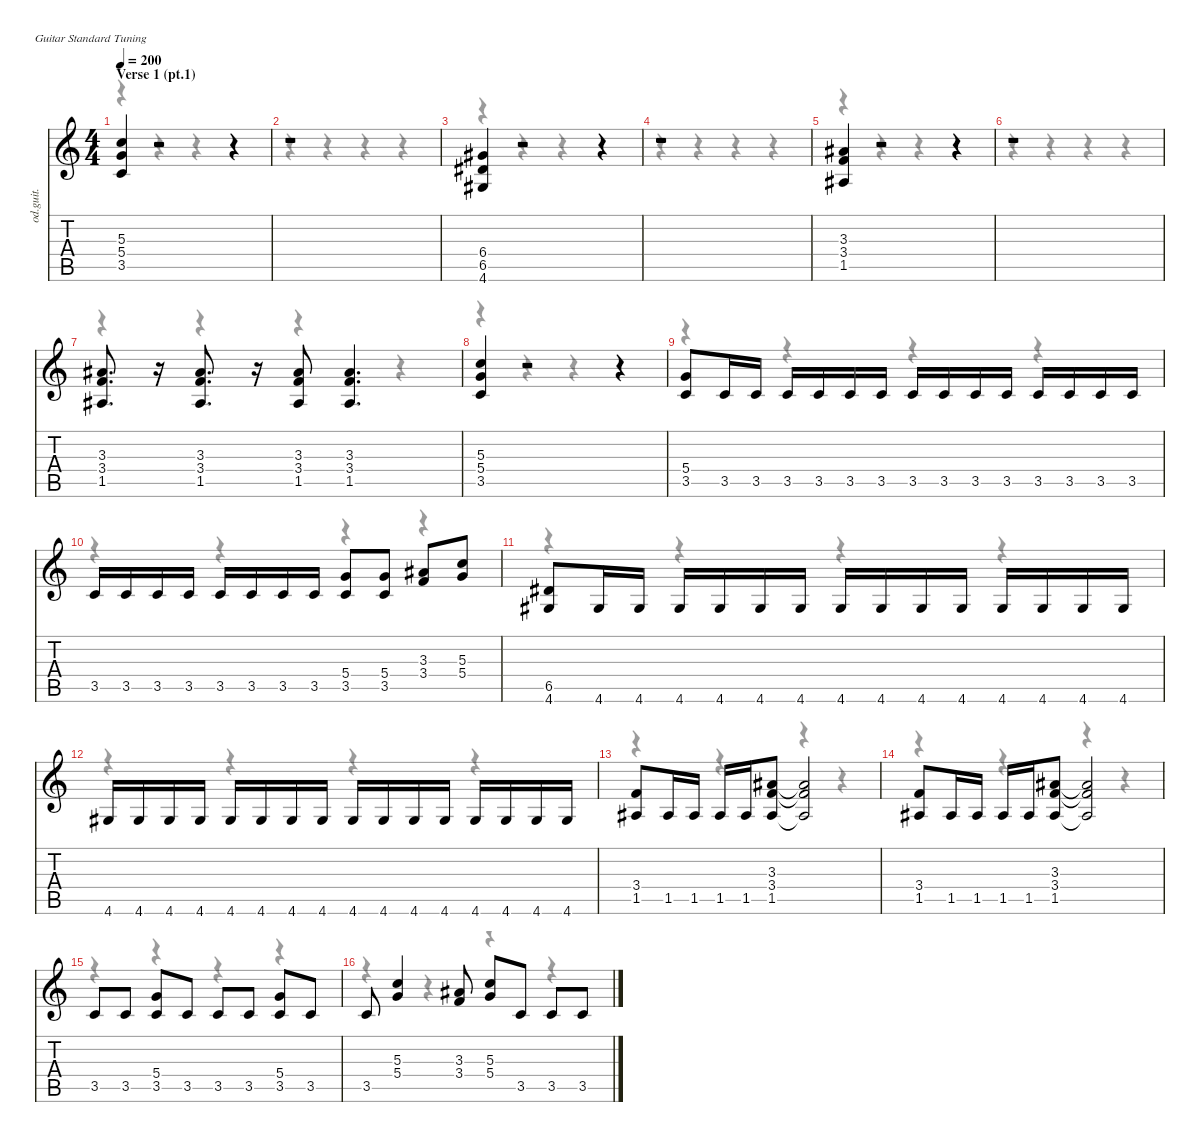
\defaultSystemsLayout 4
\hideDynamics
\bracketExtendMode nobrackets
\otherSystemsTrackNameOrientation horizontal
\track ("Herman Li (Rythm Guitar)" "od.guit.") {instrument overdrivenguitar}
\staff {score tabs}
\tuning (E4 B3 G3 D3 A2 E2)
\voice
\ts (4 4)
\section ("" "Verse 1 (pt.1)")
\tempo 200
\clef g2
\ks c
(5.3 5.4 3.5).4{dy f beam Up} r.2{beam Up} r.4{beam Up} |
r.1{beam Up} |
(6.4{acc #} 6.5{acc #} 4.6{acc #}).4{beam Up} r.2{beam Up} r.4{beam Up} |
r.1{beam Up} |
(3.3{acc #} 3.4 1.5{acc #}).4{beam Up} r.2{beam Up} r.4{beam Up} |
r.1{beam Up} |
(3.3{acc #} 3.4 1.5{acc #}).8{d beam Up} r.16{beam Up} (3.3{acc #} 3.4 1.5{acc #}).8{d beam Up} r.16{beam Up} (3.3{acc #} 3.4 1.5{acc #}).8{beam Up} (3.3{acc #} 3.4 1.5{acc #}).4{d beam Up} |
(5.3 5.4 3.5).4{beam Up} r.2{beam Up} r.4{beam Up} |
(5.4 3.5).8{beam Up} 3.5.16{beam Up} 3.5.16{beam Up} 3.5.16{beam Up} 3.5.16{beam Up} 3.5.16{beam Up} 3.5.16{beam Up} 3.5.16{beam Up} 3.5.16{beam Up} 3.5.16{beam Up} 3.5.16{beam Up} 3.5.16{beam Up} 3.5.16{beam Up} 3.5.16{beam Up} 3.5.16{beam Up} |
3.5.16{beam Up} 3.5.16{beam Up} 3.5.16{beam Up} 3.5.16{beam Up} 3.5.16{beam Up} 3.5.16{beam Up} 3.5.16{beam Up} 3.5.16{beam Up} (5.4 3.5).8{beam Up} (5.4 3.5).8{beam Up} (3.3{acc #} 3.4).8{beam Up} (5.3 5.4).8{beam Up} |
(6.5{acc #} 4.6{acc #}).8{beam Up} 4.6{acc #}.16{beam Up} 4.6{acc #}.16{beam Up} 4.6{acc #}.16{beam Up} 4.6{acc #}.16{beam Up} 4.6{acc #}.16{beam Up} 4.6{acc #}.16{beam Up} 4.6{acc #}.16{beam Up} 4.6{acc #}.16{beam Up} 4.6{acc #}.16{beam Up} 4.6{acc #}.16{beam Up} 4.6{acc #}.16{beam Up} 4.6{acc #}.16{beam Up} 4.6{acc #}.16{beam Up} 4.6{acc #}.16{beam Up} |
4.6{acc #}.16{beam Up} 4.6{acc #}.16{beam Up} 4.6{acc #}.16{beam Up} 4.6{acc #}.16{beam Up} 4.6{acc #}.16{beam Up} 4.6{acc #}.16{beam Up} 4.6{acc #}.16{beam Up} 4.6{acc #}.16{beam Up} 4.6{acc #}.16{beam Up} 4.6{acc #}.16{beam Up} 4.6{acc #}.16{beam Up} 4.6{acc #}.16{beam Up} 4.6{acc #}.16{beam Up} 4.6{acc #}.16{beam Up} 4.6{acc #}.16{beam Up} 4.6{acc #}.16{beam Up} |
(3.4 1.5{acc #}).8{beam Up} 1.5{acc #}.16{beam Up} 1.5{acc #}.16{beam Up} 1.5{acc #}.16{beam Up} 1.5{acc #}.16{beam Up} (3.3{acc #} 3.4 1.5{acc #}).8{beam Up} (3.3{t acc #} 3.4{t} 1.5{t acc #}).2{beam Up} |
(3.4 1.5{acc #}).8{beam Up} 1.5{acc #}.16{beam Up} 1.5{acc #}.16{beam Up} 1.5{acc #}.16{beam Up} 1.5{acc #}.16{beam Up} (3.3{acc #} 3.4 1.5{acc #}).8{beam Up} (3.3{t acc #} 3.4{t} 1.5{t acc #}).2{beam Up} |
3.5.8{beam Up} 3.5.8{beam Up} (5.4 3.5).8{beam Up} 3.5.8{beam Up} 3.5.8{beam Up} 3.5.8{beam Up} (5.4 3.5).8{beam Up} 3.5.8{beam Up} |
3.5.8{beam Up} (5.3 5.4).4{beam Up} (3.3{acc #} 3.4).8{beam Up} (5.3 5.4).8{beam Up} 3.5.8{beam Up} 3.5.8{beam Up} 3.5.8{beam Up}
\voice
\clef g2
\ottava regular
\simile none
\ks c
r.4{dy mf beam Down} r.4{beam Down} r.4{beam Down} r.4{beam Down} |
r.4{beam Down} r.4{beam Down} r.4{beam Down} r.4{beam Down} |
r.4{beam Down} r.4{beam Down} r.4{beam Down} r.4{beam Down} |
r.4{beam Down} r.4{beam Down} r.4{beam Down} r.4{beam Down} |
r.4{beam Down} r.4{beam Down} r.4{beam Down} r.4{beam Down} |
r.4{beam Down} r.4{beam Down} r.4{beam Down} r.4{beam Down} |
r.4{beam Down} r.4{beam Down} r.4{beam Down} r.4{beam Down} |
r.4{beam Down} r.4{beam Down} r.4{beam Down} r.4{beam Down} |
r.4{beam Down} r.4{beam Down} r.4{beam Down} r.4{beam Down} |
r.4{beam Down} r.4{beam Down} r.4{beam Down} r.4{beam Down} |
r.4{beam Down} r.4{beam Down} r.4{beam Down} r.4{beam Down} |
r.4{beam Down} r.4{beam Down} r.4{beam Down} r.4{beam Down} |
r.4{beam Down} r.4{beam Down} r.4{beam Down} r.4{beam Down} |
r.4{beam Down} r.4{beam Down} r.4{beam Down} r.4{beam Down} |
r.4{beam Down} r.4{beam Down} r.4{beam Down} r.4{beam Down} |
r.4{beam Down} r.4{beam Down} r.4{beam Down} r.4{beam Down}
